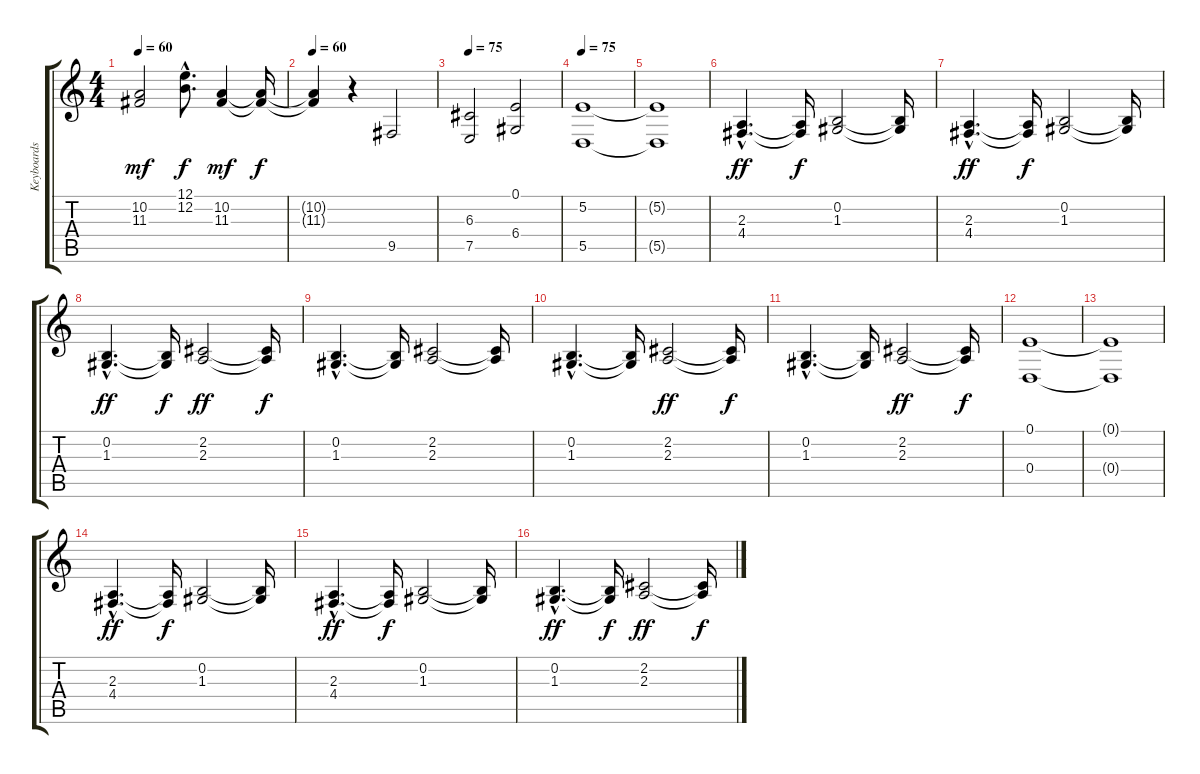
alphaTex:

\track ("Keyboards II" "Keyboards ") {instrument synthstrings2}
\staff {score tabs}
\tuning (E4 B3 G3 D3 A2 E2) {hide}
\ts (4 4)
\tempo 60
\clef g2
\ks c
(10.2 11.3).2{dy mf instrument synthstrings2} (12.1{hac} 12.2{hac}).8{d dy f} (10.2 11.3).4{dy mf} (10.2{t} 11.3{t}).16{dy f} |
\tempo 60
(10.2{t} 11.3{t}).4 r.4 9.5.2 |
\tempo 75
(6.3 7.5).2 (0.1 6.4).2 |
\tempo 75
(5.2 5.5).1 |
(5.2{t} 5.5{t}).1 |
(2.3{hac} 4.4{hac}).4{d dy ff} (2.3{t} 4.4{t}).16{dy f} (0.2 1.3).2 (0.2{t} 1.3{t}).16 |
(2.3{hac} 4.4{hac}).4{d dy ff} (2.3{t} 4.4{t}).16{dy f} (0.2 1.3).2 (0.2{t} 1.3{t}).16 |
(0.2{hac} 1.3{hac}).4{d dy ff} (0.2{t} 1.3{t}).16{dy f} (2.2 2.3).2{dy ff} (2.2{t} 2.3{t}).16{dy f} |
(0.2{hac} 1.3{hac}).4{d} (0.2{t} 1.3{t}).16 (2.2 2.3).2 (2.2{t} 2.3{t}).16 |
(0.2{hac} 1.3{hac}).4{d} (0.2{t} 1.3{t}).16 (2.2 2.3).2{dy ff} (2.2{t} 2.3{t}).16{dy f} |
(0.2{hac} 1.3{hac}).4{d} (0.2{t} 1.3{t}).16 (2.2 2.3).2{dy ff} (2.2{t} 2.3{t}).16{dy f} |
(0.1 0.4).1 |
(0.1{t} 0.4{t}).1 |
(2.3{hac} 4.4{hac}).4{d dy ff} (2.3{t} 4.4{t}).16{dy f} (0.2 1.3).2 (0.2{t} 1.3{t}).16 |
(2.3{hac} 4.4{hac}).4{d dy ff} (2.3{t} 4.4{t}).16{dy f} (0.2 1.3).2 (0.2{t} 1.3{t}).16 |
(0.2{hac} 1.3{hac}).4{d dy ff} (0.2{t} 1.3{t}).16{dy f} (2.2 2.3).2{dy ff} (2.2{t} 2.3{t}).16{dy f}
